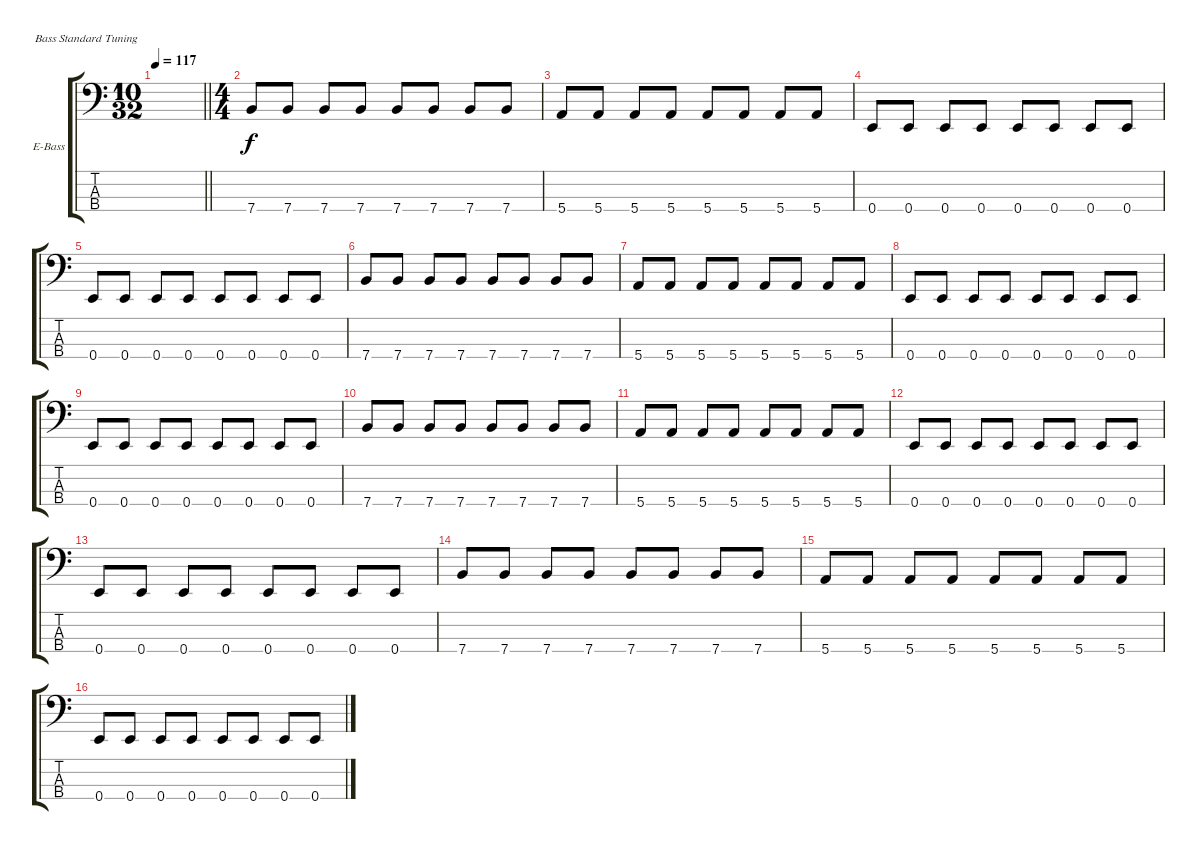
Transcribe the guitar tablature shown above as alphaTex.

\defaultSystemsLayout 4
\bracketExtendMode groupsimilarinstruments
\firstSystemTrackNameOrientation horizontal
\otherSystemsTrackNameOrientation horizontal
\track ("Electric Bass" "E-Bass") {instrument electricbassfinger}
\staff {score tabs}
\tuning (G2 D2 A1 E1)
\ts (10 32)
\tempo 117
\clef f4
\barLineRight lightlight
\ks c
|
\ts (4 4)
\scale
0.487395 7.4.8 7.4.8 7.4.8 7.4.8 7.4.8 7.4.8 7.4.8 7.4.8 |
\scale
0.256303 5.4.8 5.4.8 5.4.8 5.4.8 5.4.8 5.4.8 5.4.8 5.4.8 |
\scale
0.256303 0.4.8 0.4.8 0.4.8 0.4.8 0.4.8 0.4.8 0.4.8 0.4.8 |
\scale
0.333333 0.4.8 0.4.8 0.4.8 0.4.8 0.4.8 0.4.8 0.4.8 0.4.8 |
\scale
0.333333 7.4.8 7.4.8 7.4.8 7.4.8 7.4.8 7.4.8 7.4.8 7.4.8 |
\scale
0.333333 5.4.8 5.4.8 5.4.8 5.4.8 5.4.8 5.4.8 5.4.8 5.4.8 |
0.4.8 0.4.8 0.4.8 0.4.8 0.4.8 0.4.8 0.4.8 0.4.8 |
0.4.8 0.4.8 0.4.8 0.4.8 0.4.8 0.4.8 0.4.8 0.4.8 |
7.4.8 7.4.8 7.4.8 7.4.8 7.4.8 7.4.8 7.4.8 7.4.8 |
5.4.8 5.4.8 5.4.8 5.4.8 5.4.8 5.4.8 5.4.8 5.4.8 |
0.4.8 0.4.8 0.4.8 0.4.8 0.4.8 0.4.8 0.4.8 0.4.8 |
0.4.8 0.4.8 0.4.8 0.4.8 0.4.8 0.4.8 0.4.8 0.4.8 |
7.4.8 7.4.8 7.4.8 7.4.8 7.4.8 7.4.8 7.4.8 7.4.8 |
5.4.8 5.4.8 5.4.8 5.4.8 5.4.8 5.4.8 5.4.8 5.4.8 |
0.4.8 0.4.8 0.4.8 0.4.8 0.4.8 0.4.8 0.4.8 0.4.8
